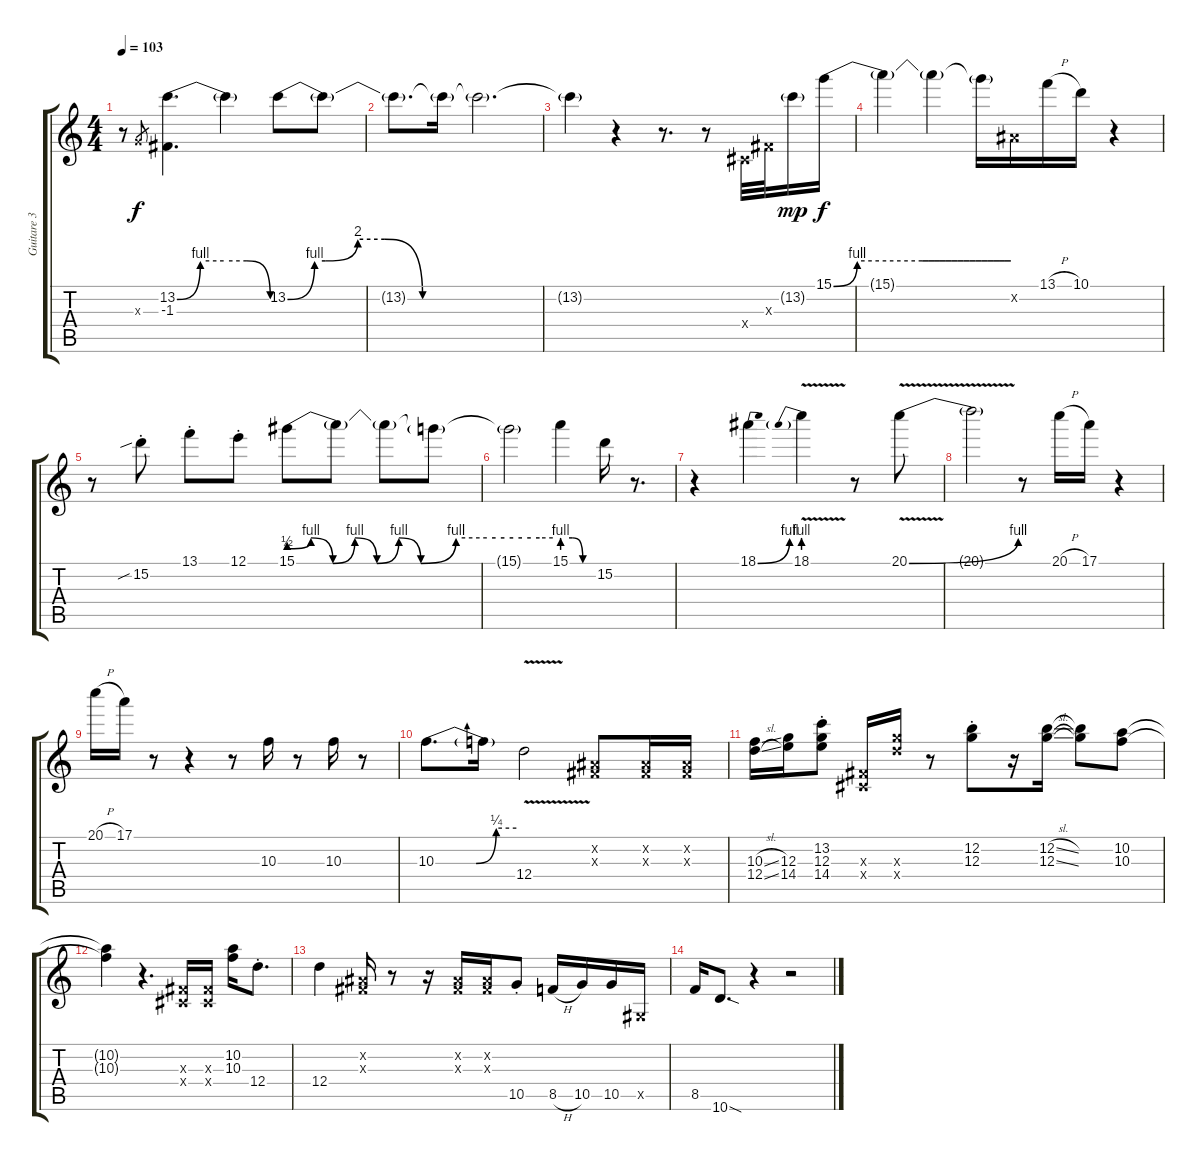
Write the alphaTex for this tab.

\track ("Guitare 3" "Guitare 3") {instrument electricguitarclean}
\staff {score tabs}
\tuning (E4 B3 G3 D3 A2 E2) {hide}
\ts (4 4)
\tempo 103
\clef g2
\ks c
r.8{dy f} 0.3{x}.8{gr} (13.2{be (custom 0 0 15 4 30 4 45 4 60 0)} -1.3).4{d} 13.2{t}.4 13.2{be (custom 0 0 5 4 7 4 13 8 18 8 25 0 37 0 39 0 41 0 43 0 45 0 47 0 49 0 51 0 53 0 55 0 57 0 60 0)}.8 13.2{t}.8 |
13.2{t}.8{d} 13.2{t}.16 13.2{t}.2{d} |
13.2{t}.4 r.4 r.8{d} r.8 -1.4{x}.32 -1.3{x}.32 13.2{g}.16{dy mp} 15.1{be (custom 0 0 8 4 30 4 32 4 34 4 36 4 38 4 40 4 42 4 44 4 46 4 48 4 50 4 52 4 54 4 56 4 58 4 60 4)}.16{dy f} |
15.1{t}.4 15.1{t}.4 15.1{t}.16 -1.2{x}.16 13.1{h}.16 10.1.16 r.4 |
r.8 15.2{sib st}.8 13.1{st}.8 12.1{st}.8 15.1{be (custom 0 2 5 4 10 0 15 4 20 0 25 4 30 0 38 4 45 4 47 4 49 4 51 4 53 4 55 4 57 4 60 4)}.8 15.1{t}.8 15.1{t}.8 15.1{t}.8 |
15.1{t}.2 15.1{be (custom 0 4 20 4 40 0 60 0)}.4 15.2.16 r.8{d} |
r.4 18.1{be (bend 0 0 60 4)}.4 18.1{be (prebend 0 4 60 4) v}.4 r.8 20.1{be (bend 0 0 60 4) v}.8 |
20.1{t}.2 r.8 20.1{h}.16 17.1.16 r.4 |
20.1{h}.16 17.1.16 r.8 r.4 r.8 10.3.16 r.8 10.3.16 r.8 |
10.3{be (custom 0 0 30 0 45 1 60 1)}.8{d} 10.3{t}.16 12.4{v}.2 (-1.2{x} -1.3{x}).8 (-1.2{x} -1.3{x}).16 (-1.2{x} -1.3{x}).16 |
(10.3{sl} 12.4{sl}).16 (12.3 14.4).16 (13.2{st} 12.3{st} 14.4{st}).8 (-1.3{x} -1.4{x}).16 (12.3{x} 12.4{x}).16 r.8 (12.2{st} 12.3{st}).8 r.16 (12.2{sl} 12.3{sl}).16 (12.2{t} 12.3{t}).8 (10.2 10.3).8 |
(10.2{t} 10.3{t}).4 r.4{d} (-1.3{x} -1.4{x}).16 (-1.3{x} -1.4{x}).16 (10.2 10.3).16 12.4{st}.8{d} |
12.4.4 (-1.2{x} -1.3{x}).16 r.8 r.16 (-1.2{x} -1.3{x}).16 (-1.2{x} -1.3{x}).16 10.5{st}.8 8.5{h}.16 10.5.16 10.5.16 -1.5{x}.16 |
8.5.16 10.6{sod}.8{d} r.4 r.2
